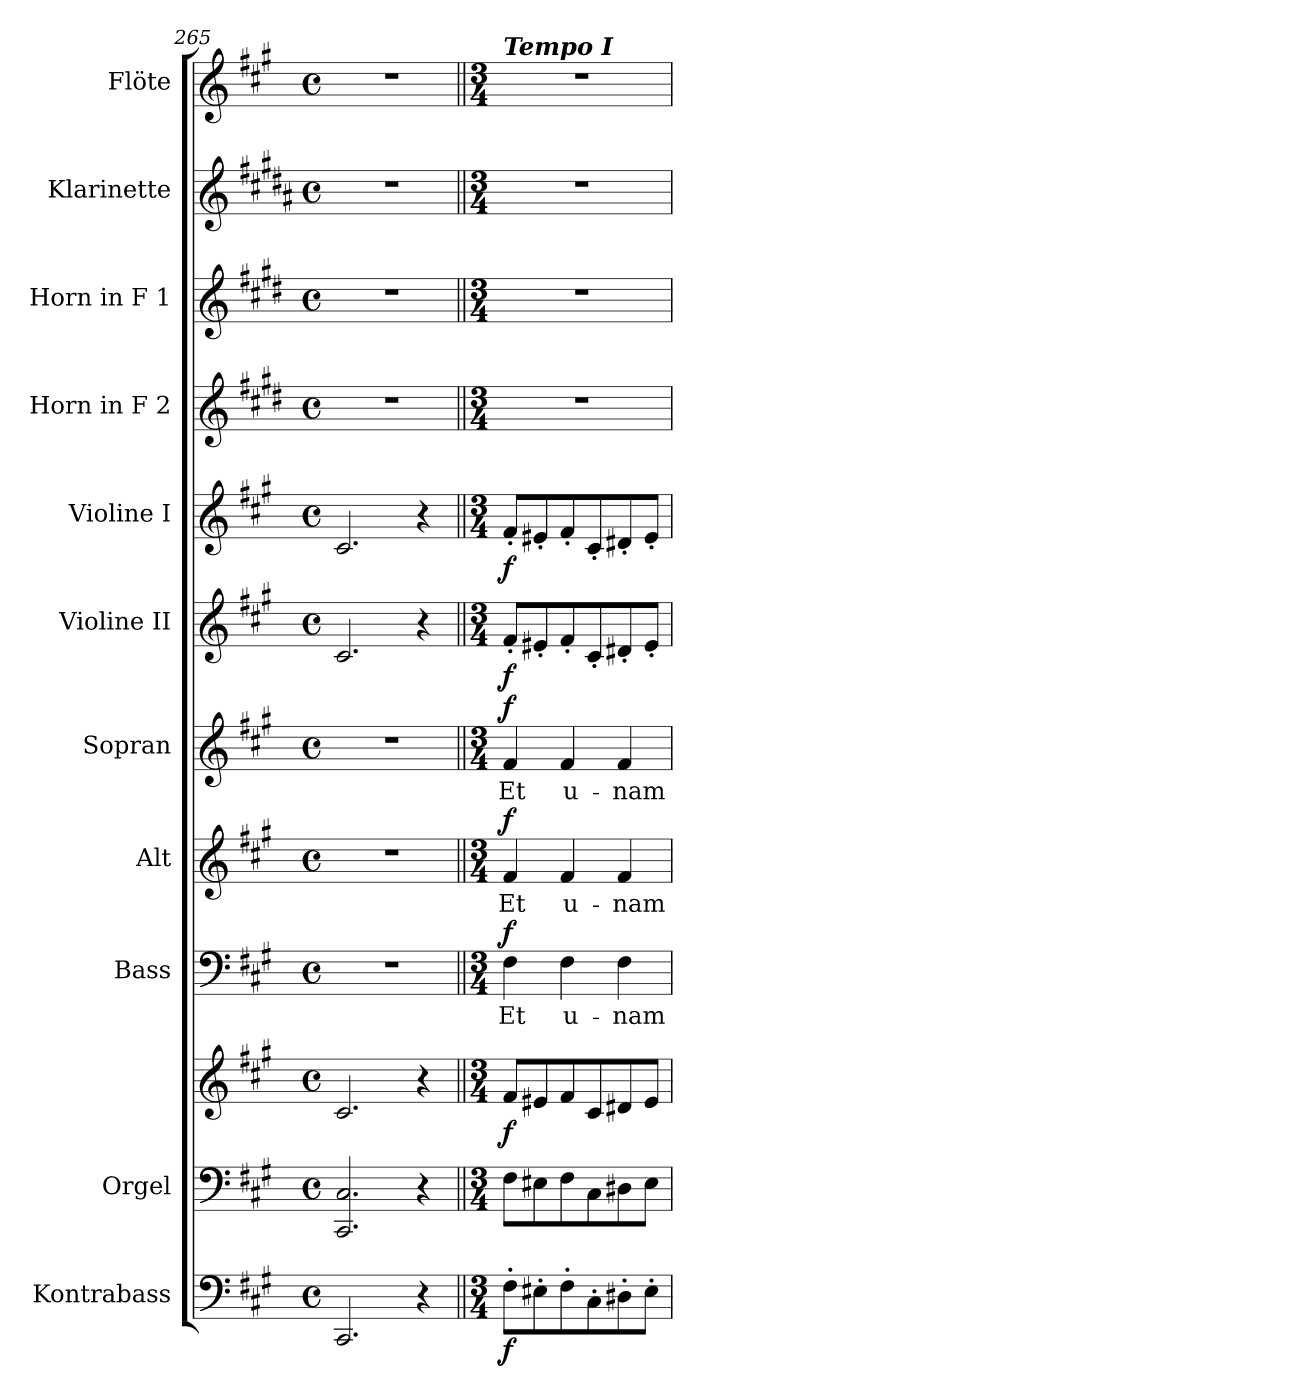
**kern	**dynam	**kern	**kern	**dynam	**kern	**text	**dynam	**kern	**text	**dynam	**kern	**text	**dynam	**kern	**dynam	**kern	**dynam	**kern	**kern	**kern	**kern
*part11	*part11	*part10	*part10	*part10	*part9	*part9	*part9	*part8	*part8	*part8	*part7	*part7	*part7	*part6	*part6	*part5	*part5	*part4	*part3	*part2	*part1
*staff12	*staff12	*staff11	*staff10	*staff10/11	*staff9	*staff9	*staff9	*staff8	*staff8	*staff8	*staff7	*staff7	*staff7	*staff6	*staff6	*staff5	*staff5	*staff4	*staff3	*staff2	*staff1
*I"Kontrabass	*	*I"Orgel	*	*	*I"Bass	*	*	*I"Alt	*	*	*I"Sopran	*	*	*I"Violine II	*	*I"Violine I	*	*I"Horn in F 2	*I"Horn in F 1	*I"Klarinette	*I"Flöte
*I'Kb.	*	*I'Org.	*	*	*I'B.	*	*	*I'A.	*	*	*I'S.	*	*	*I'Vl. II	*	*I'Vl. I	*	*	*	*I'Kl.	*I'Fl.
*clefF4	*	*clefF4	*clefG2	*	*clefF4	*	*	*clefG2	*	*	*clefG2	*	*	*clefG2	*	*clefG2	*	*clefG2	*clefG2	*clefG2	*clefG2
*ITrd7c12	*	*	*	*	*	*	*	*	*	*	*	*	*	*	*	*	*	*ITrd4c7	*ITrd4c7	*ITrd1c2	*
*k[f#c#g#]	*	*k[f#c#g#]	*k[f#c#g#]	*	*k[f#c#g#]	*	*	*k[f#c#g#]	*	*	*k[f#c#g#]	*	*	*k[f#c#g#]	*	*k[f#c#g#]	*	*k[f#c#g#]	*k[f#c#g#]	*k[f#c#g#]	*k[f#c#g#]
*A:	*	*A:	*A:	*	*A:	*	*	*A:	*	*	*A:	*	*	*A:	*	*A:	*	*A:	*A:	*A:	*A:
*M4/4	*	*M4/4	*M4/4	*	*M4/4	*	*	*M4/4	*	*	*M4/4	*	*	*M4/4	*	*M4/4	*	*M4/4	*M4/4	*M4/4	*M4/4
*met(c)	*	*met(c)	*met(c)	*	*met(c)	*	*	*met(c)	*	*	*met(c)	*	*	*met(c)	*	*met(c)	*	*met(c)	*met(c)	*met(c)	*met(c)
=265	=265	=265	=265	=265	=265	=265	=265	=265	=265	=265	=265	=265	=265	=265	=265	=265	=265	=265	=265	=265	=265
2.CCC#/	.	2.CC#/ 2.C#/	2.c#/	.	1r	.	.	1r	.	.	1r	.	.	2.c#/	.	2.c#/	.	1r	1r	1r	1r
4r	.	4r	4r	.	.	.	.	.	.	.	.	.	.	4r	.	4r	.	.	.	.	.
=266||	=266||	=266||	=266||	=266||	=266||	=266||	=266||	=266||	=266||	=266||	=266||	=266||	=266||	=266||	=266||	=266||	=266||	=266||	=266||	=266||	=266||
*M3/4	*	*M3/4	*M3/4	*	*M3/4	*	*	*M3/4	*	*	*M3/4	*	*	*M3/4	*	*M3/4	*	*M3/4	*M3/4	*M3/4	*M3/4
!	!	!	!	!	!	!	!	!	!	!	!	!	!	!	!	!	!	!	!	!	!LO:TX:a:Bi:t=Tempo I
!	!LO:DY:b	!	!	!LO:DY:b	!	!LO:LY:b	!LO:DY:a	!	!LO:LY:b	!LO:DY:a	!	!LO:LY:b	!LO:DY:a	!	!LO:DY:b	!	!LO:DY:b	!	!	!	!
8FF#'>\L	f	8F#\L	8f#/L	f	4F#\	Et	f	4f#/	Et	f	4f#/	Et	f	8f#'</L	f	8f#'</L	f	2.r	2.r	2.r	2.r
8EE#X'>\	.	8E#X\	8e#X/	.	.	.	.	.	.	.	.	.	.	8e#X'</	.	8e#X'</	.	.	.	.	.
!	!	!	!	!	!	!LO:LY:b	!	!	!LO:LY:b	!	!	!LO:LY:b	!	!	!	!	!	!	!	!	!
8FF#'>\	.	8F#\	8f#/	.	4F#\	u-	.	4f#/	u-	.	4f#/	u-	.	8f#'</	.	8f#'</	.	.	.	.	.
8CC#'>\	.	8C#\	8c#/	.	.	.	.	.	.	.	.	.	.	8c#'</	.	8c#'</	.	.	.	.	.
!	!	!	!	!	!	!LO:LY:b	!	!	!LO:LY:b	!	!	!LO:LY:b	!	!	!	!	!	!	!	!	!
8DD#X'>\	.	8D#X\	8d#X/	.	4F#\	-nam	.	4f#/	-nam	.	4f#/	-nam	.	8d#X'</	.	8d#X'</	.	.	.	.	.
8EE#'>\J	.	8E#\J	8e#/J	.	.	.	.	.	.	.	.	.	.	8e#'</J	.	8e#'</J	.	.	.	.	.
=	=	=	=	=	=	=	=	=	=	=	=	=	=	=	=	=	=	=	=	=	=
*-	*-	*-	*-	*-	*-	*-	*-	*-	*-	*-	*-	*-	*-	*-	*-	*-	*-	*-	*-	*-	*-
